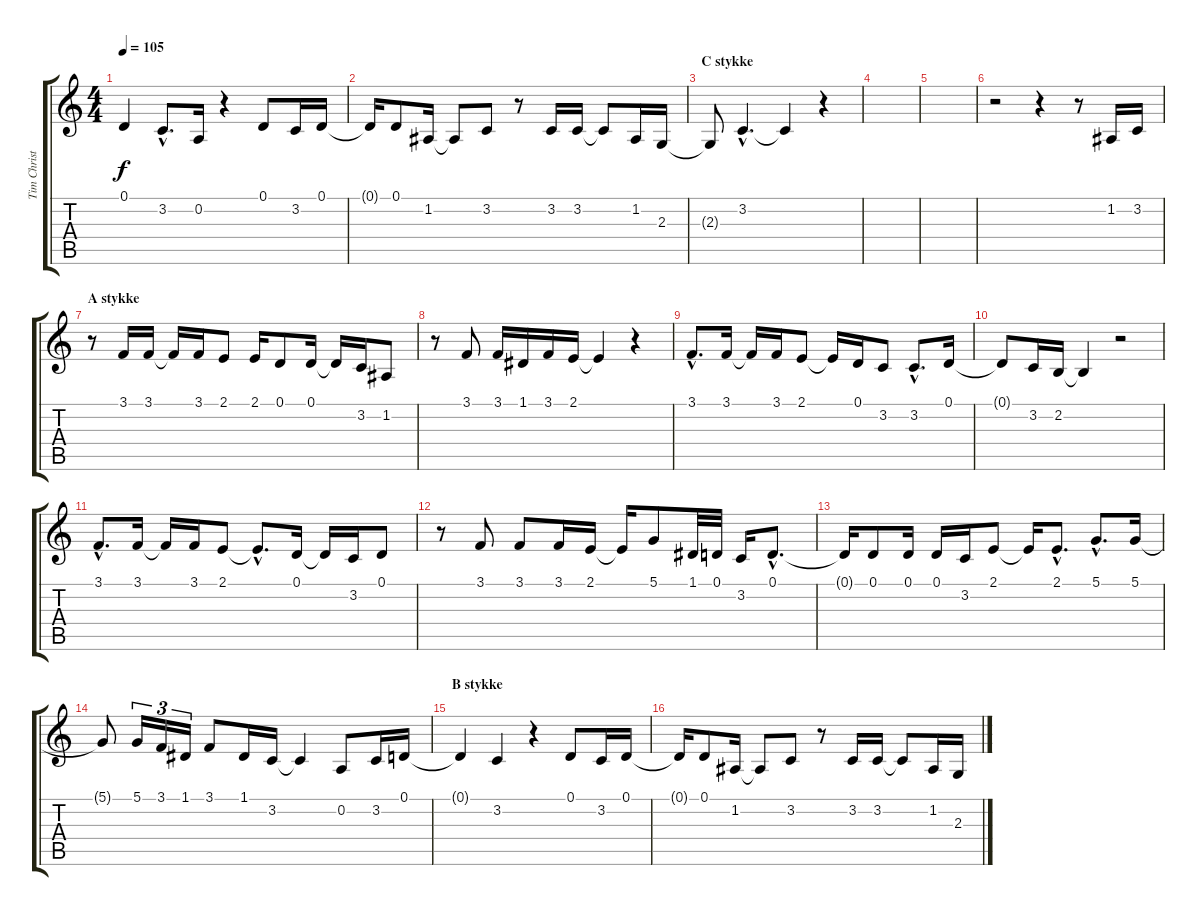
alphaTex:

\track ("Tim Christensen (Vocal)" "Tim Christ") {instrument violin}
\staff {score tabs}
\tuning (D4 A3 F3 C3 G2 D2) {hide}
\ts (4 4)
\tempo 105
\clef g2
\ks c
0.1{t}.4{dy f} 3.2{hac}.8{d} 0.2.16 r.4 0.1.8 3.2.16 0.1.16 |
0.1{t}.16 0.1.8 1.2.16 1.2{t}.8 3.2.8 r.8 3.2.16 3.2.16 3.2{t}.8 1.2.16 2.3.16 |
\section ("" "C stykke")
2.3{t}.8 3.2{hac}.4{d} 3.2{t}.4 r.4 |
|
|
r.2 r.4 r.8 1.2.16 3.2.16 |
\section ("" "A stykke")
r.8 3.1.16 3.1.16 3.1{t}.16 3.1.16 2.1.8 2.1.16 0.1.8 0.1.16 0.1{t}.16 3.2.16 1.2.8 |
r.8 3.1.8 3.1.16 1.1.16 3.1.16 2.1.16 2.1{t}.4 r.4 |
3.1{hac}.8{d} 3.1.16 3.1{t}.16 3.1.16 2.1.8 2.1{t}.16 0.1.16 3.2.8 3.2{hac}.8{d} 0.1.16 |
0.1{t}.8 3.2.16 2.2.16 2.2{t}.4 r.2 |
3.1{hac}.8{d} 3.1.16 3.1{t}.16 3.1.16 2.1.8 2.1{hac t}.8{d} 0.1.16 0.1{t}.16 3.2.16 0.1.8 |
r.8 3.1.8 3.1.8 3.1.16 2.1.16 2.1{t}.16 5.1.8 1.1.32 0.1.32 3.2.16 0.1{hac}.8{d} |
0.1{t}.16 0.1.8 0.1.16 0.1.16 3.2.16 2.1.8 2.1{t}.16 2.1{hac}.8{d} 5.1{hac}.8{d} 5.1.16 |
5.1{t}.8 5.1.16{tu (3 2)} 3.1.16{tu (3 2)} 1.1.16{tu (3 2)} 3.1.8 1.1.16 3.2.16 3.2{t}.4 0.2.8 3.2.16 0.1.16 |
\section ("" "B stykke")
0.1{t}.4 3.2.4 r.4 0.1.8 3.2.16 0.1.16 |
0.1{t}.16 0.1.8 1.2.16 1.2{t}.8 3.2.8 r.8 3.2.16 3.2.16 3.2{t}.8 1.2.16 2.3.16
